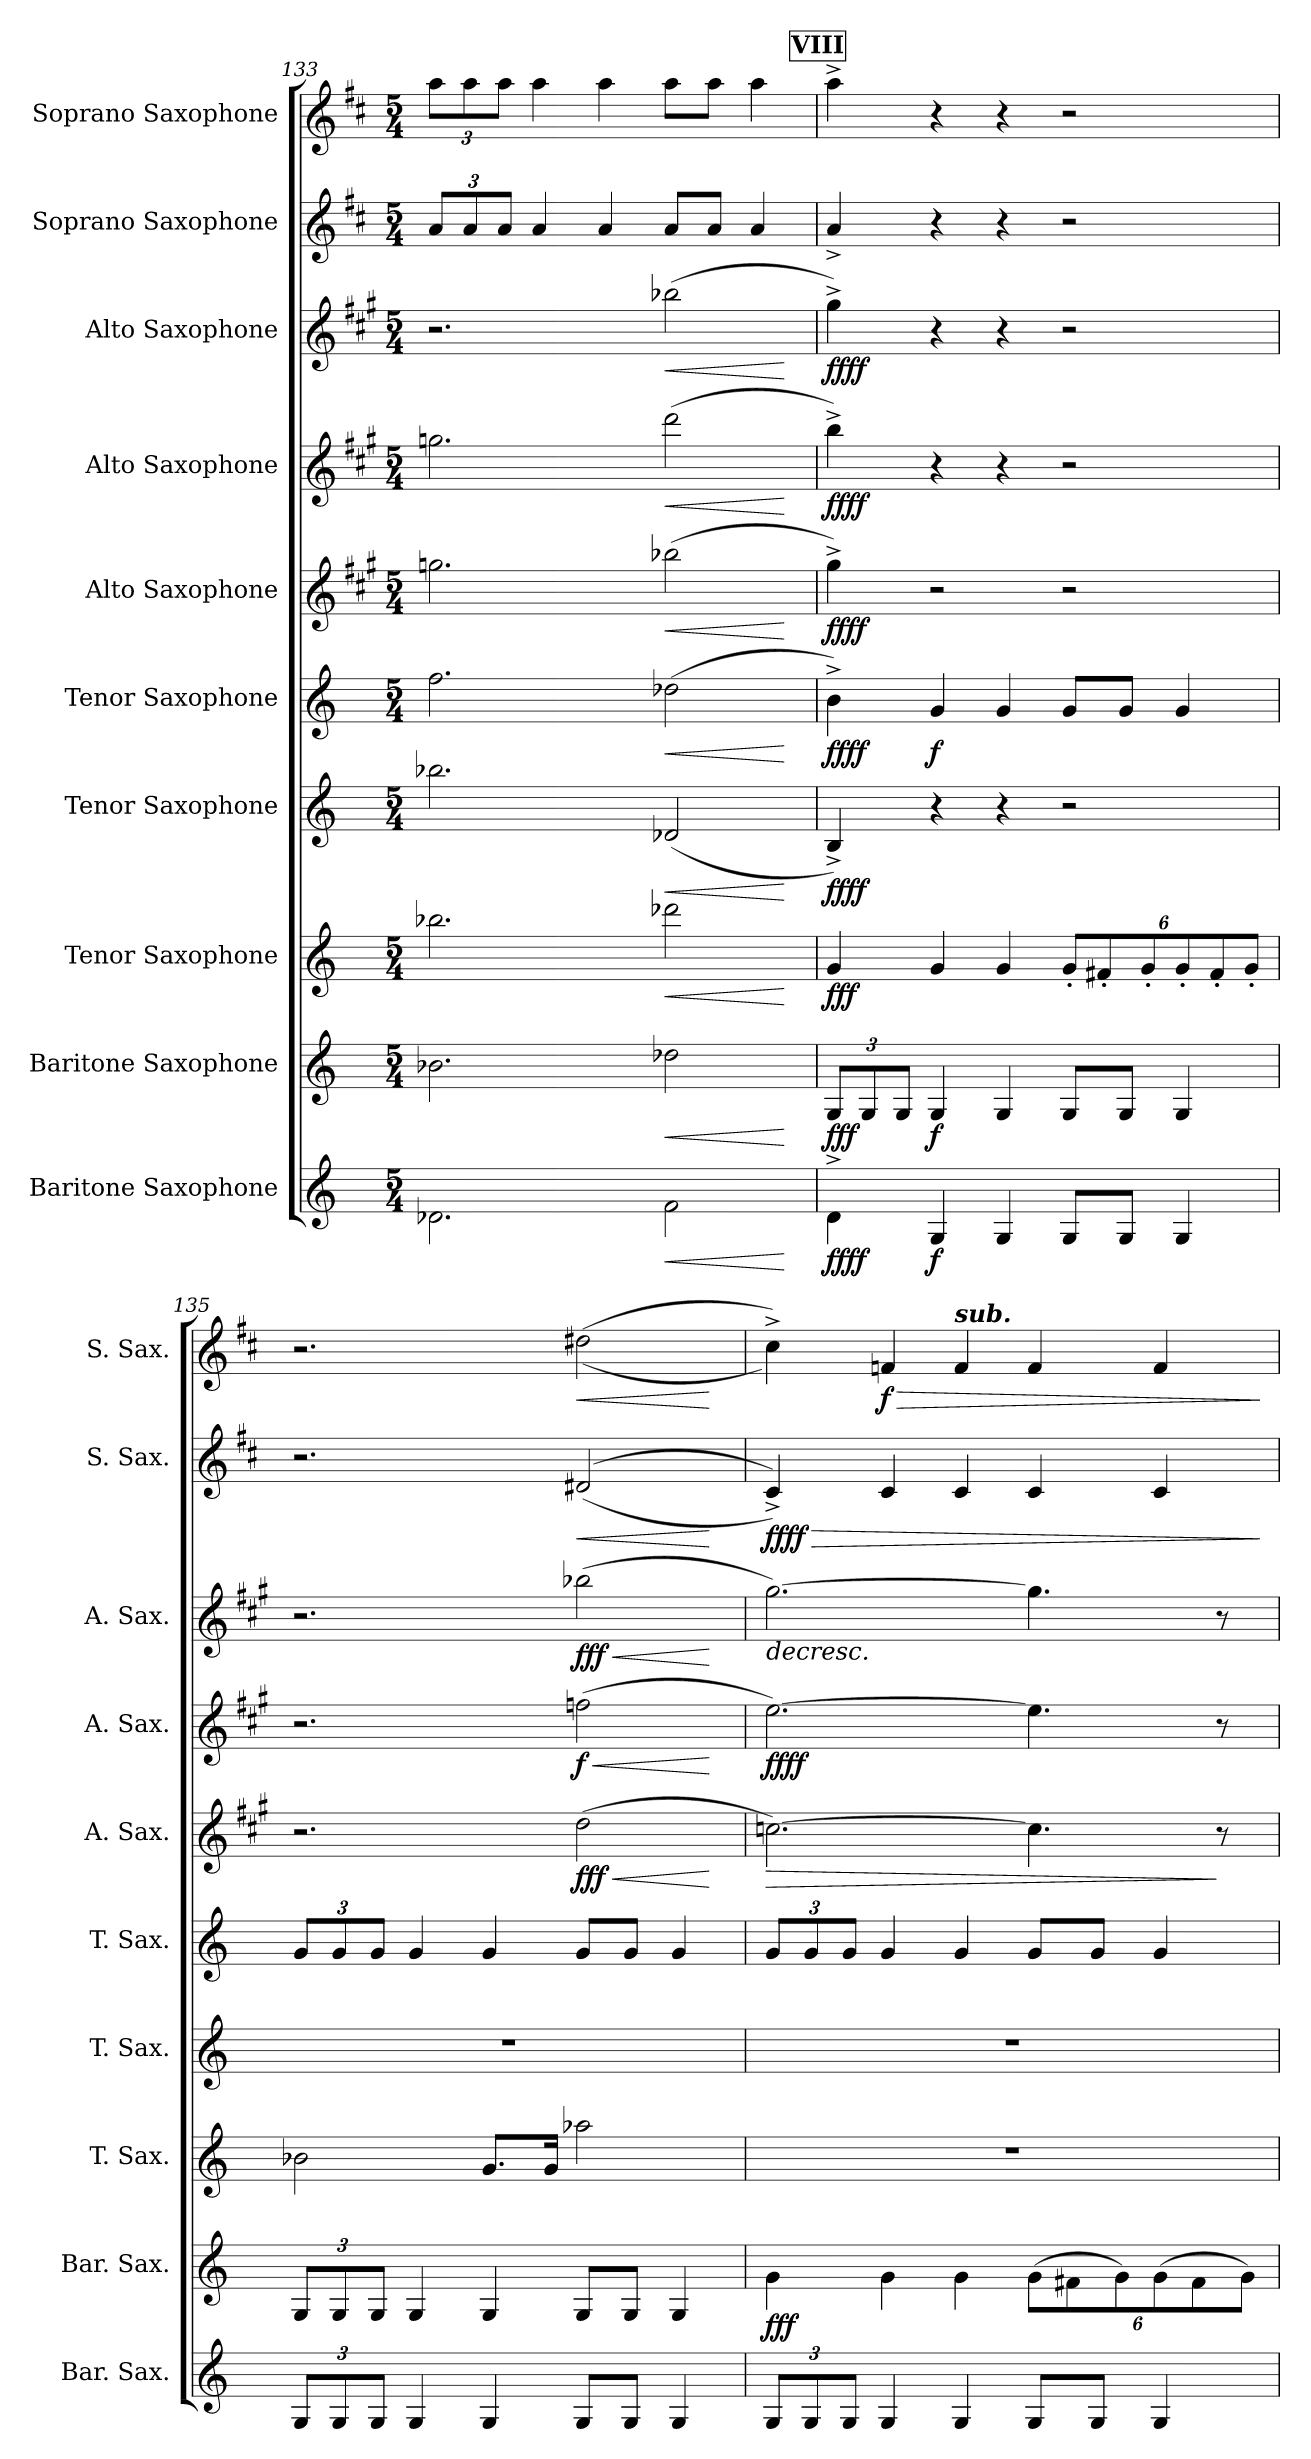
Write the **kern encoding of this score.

**kern	**dynam	**kern	**dynam	**kern	**dynam	**kern	**dynam	**kern	**dynam	**kern	**dynam	**kern	**dynam	**kern	**dynam	**kern	**dynam	**kern	**dynam
*part10	*part10	*part9	*part9	*part8	*part8	*part7	*part7	*part6	*part6	*part5	*part5	*part4	*part4	*part3	*part3	*part2	*part2	*part1	*part1
*staff10	*staff10	*staff9	*staff9	*staff8	*staff8	*staff7	*staff7	*staff6	*staff6	*staff5	*staff5	*staff4	*staff4	*staff3	*staff3	*staff2	*staff2	*staff1	*staff1
*I"Baritone Saxophone	*	*I"Baritone Saxophone	*	*I"Tenor Saxophone	*	*I"Tenor Saxophone	*	*I"Tenor Saxophone	*	*I"Alto Saxophone	*	*I"Alto Saxophone	*	*I"Alto Saxophone	*	*I"Soprano Saxophone	*	*I"Soprano Saxophone	*
*I'Bar. Sax.	*	*I'Bar. Sax.	*	*I'T. Sax.	*	*I'T. Sax.	*	*I'T. Sax.	*	*I'A. Sax.	*	*I'A. Sax.	*	*I'A. Sax.	*	*I'S. Sax.	*	*I'S. Sax.	*
*clefG2	*	*clefG2	*	*clefG2	*	*clefG2	*	*clefG2	*	*clefG2	*	*clefG2	*	*clefG2	*	*clefG2	*	*clefG2	*
*ITrd12c21	*	*ITrd12c21	*	*ITrd8c14	*	*ITrd8c14	*	*ITrd8c14	*	*ITrd5c9	*	*ITrd5c9	*	*ITrd5c9	*	*ITrd1c2	*	*ITrd1c2	*
*k[]	*	*k[]	*	*k[]	*	*k[]	*	*k[]	*	*k[]	*	*k[]	*	*k[]	*	*k[]	*	*k[]	*
*M5/4	*	*M5/4	*	*M5/4	*	*M5/4	*	*M5/4	*	*M5/4	*	*M5/4	*	*M5/4	*	*M5/4	*	*M5/4	*
*	*	*	*	*	*	*	*	*	*	*	*	*	*	*	*	*Xbrackettup	*	*Xbrackettup	*
=133	=133	=133	=133	=133	=133	=133	=133	=133	=133	=133	=133	=133	=133	=133	=133	=133	=133	=133	=133
2.D-X\	.	2.B-X\	.	2.b-X\	.	2.b-X\	.	2.f\	.	2.b-X\	.	2.b-X\	.	2.r	.	12g/L	.	12gg\L	.
.	.	.	.	.	.	.	.	.	.	.	.	.	.	.	.	12g/	.	12gg\	.
.	.	.	.	.	.	.	.	.	.	.	.	.	.	.	.	12g/J	.	12gg\J	.
.	.	.	.	.	.	.	.	.	.	.	.	.	.	.	.	4g/	.	4gg\	.
.	.	.	.	.	.	.	.	.	.	.	.	.	.	.	.	4g/	.	4gg\	.
!	!LO:HP:b	!	!LO:HP:b	!	!LO:HP:b	!	!LO:HP:b	!	!LO:HP:b	!	!LO:HP:b	!	!LO:HP:b	!	!LO:HP:b	!	!	!	!
2F\	<	2d-X\	<	2dd-X\	<	(2D-X/	<	(2d-X\	<	(2dd-X\	<	(2ff\	<	(2dd-X\	<	8g/L	.	8gg\L	.
.	.	.	.	.	.	.	.	.	.	.	.	.	.	.	.	8g/J	.	8gg\J	.
.	.	.	.	.	.	.	.	.	.	.	.	.	.	.	.	4g/	.	4gg\	.
.	[	.	[	.	[	.	[	.	[	.	[	.	[	.	[	.	.	.	.
!!LO:REH:place=s1:a:B:fs=14:t=VIII
=134	=134	=134	=134	=134	=134	=134	=134	=134	=134	=134	=134	=134	=134	=134	=134	=134	=134	=134	=134
*	*	*Xbrackettup	*	*	*	*	*	*	*	*	*	*	*	*	*	*	*	*	*
!	!LO:DY:b	!	!LO:DY:b	!	!LO:DY:b	!	!LO:DY:b	!	!LO:DY:b	!	!LO:DY:b	!	!LO:DY:b	!	!LO:DY:b	!	!	!	!
4D^\	ffff	12GG/L	fff	4G/	fff	4BB^/)	ffff	4B^\)	ffff	4b^\)	ffff	4dd^\)	ffff	4b^\)	ffff	4g^/	.	4gg^\	.
.	.	12GG/	.	.	.	.	.	.	.	.	.	.	.	.	.	.	.	.	.
.	.	12GG/J	.	.	.	.	.	.	.	.	.	.	.	.	.	.	.	.	.
!	!LO:DY:b	!	!LO:DY:b	!	!	!	!	!	!LO:DY:b	!	!	!	!	!	!	!	!	!	!
4GG/	f	4GG/	f	4G/	.	4r	.	4G/	f	2r	.	4r	.	4r	.	4r	.	4r	.
4GG/	.	4GG/	.	4G/	.	4r	.	4G/	.	.	.	4r	.	4r	.	4r	.	4r	.
*	*	*	*	*Xbrackettup	*	*	*	*	*	*	*	*	*	*	*	*	*	*	*
8GG/L	.	8GG/L	.	12G'/L	.	2r	.	8G/L	.	2r	.	2r	.	2r	.	2r	.	2r	.
.	.	.	.	12F#X'/	.	.	.	.	.	.	.	.	.	.	.	.	.	.	.
8GG/J	.	8GG/J	.	.	.	.	.	8G/J	.	.	.	.	.	.	.	.	.	.	.
.	.	.	.	12G'/	.	.	.	.	.	.	.	.	.	.	.	.	.	.	.
4GG/	.	4GG/	.	12G'/	.	.	.	4G/	.	.	.	.	.	.	.	.	.	.	.
.	.	.	.	12F#'/	.	.	.	.	.	.	.	.	.	.	.	.	.	.	.
.	.	.	.	12G'/J	.	.	.	.	.	.	.	.	.	.	.	.	.	.	.
=135	=135	=135	=135	=135	=135	=135	=135	=135	=135	=135	=135	=135	=135	=135	=135	=135	=135	=135	=135
*Xbrackettup	*	*	*	*	*	*	*	*Xbrackettup	*	*	*	*	*	*	*	*	*	*	*
12GG/L	.	12GG/L	.	2B-X\	.	4%5r	.	12G/L	.	2.r	.	2.r	.	2.r	.	2.r	.	2.r	.
12GG/	.	12GG/	.	.	.	.	.	12G/	.	.	.	.	.	.	.	.	.	.	.
12GG/J	.	12GG/J	.	.	.	.	.	12G/J	.	.	.	.	.	.	.	.	.	.	.
4GG/	.	4GG/	.	.	.	.	.	4G/	.	.	.	.	.	.	.	.	.	.	.
4GG/	.	4GG/	.	8.G/L	.	.	.	4G/	.	.	.	.	.	.	.	.	.	.	.
.	.	.	.	16G/Jk	.	.	.	.	.	.	.	.	.	.	.	.	.	.	.
!	!	!	!	!	!	!	!	!	!	!	!LO:HP:b	!	!LO:HP:b	!	!LO:HP:b	!	!LO:HP:b	!	!LO:HP:b
!	!	!	!	!	!	!	!	!	!	!	!LO:DY:n=1:b	!	!LO:DY:n=1:b	!	!LO:DY:n=1:b	!	!	!	!
8GG/L	.	8GG/L	.	2a-X\	.	.	.	8G/L	.	(2f\	< fff	(2a-X\	< f	(2dd-X\	< fff	((2c#X/	<	((2cc#X\	<
8GG/J	.	8GG/J	.	.	.	.	.	8G/J	.	.	.	.	.	.	.	.	.	.	.
4GG/	.	4GG/	.	.	.	.	.	4G/	.	.	.	.	.	.	.	.	.	.	.
.	.	.	.	.	.	.	.	.	.	.	[	.	[	.	[	.	[	.	[
!!LO:PB:g=z
=136	=136	=136	=136	=136	=136	=136	=136	=136	=136	=136	=136	=136	=136	=136	=136	=136	=136	=136	=136
!	!	!	!LO:DY:b	!	!	!	!	!	!	!	!LO:HP:b	!	!LO:DY:b	!	!LO:HP:b	!	!LO:HP:b	!	!
!	!	!	!	!	!	!	!	!	!	!	!	!	!	!	!	!	!LO:DY:n=1:b	!	!
12GG/L	.	4G\	fff	4%5r	.	4%5r	.	12G/L	.	[2.e-X\)	>	[2.g\)	ffff	[2.b\)	>	4B^/))	> ffff	4b^\))	.
12GG/	.	.	.	.	.	.	.	12G/	.	.	.	.	.	.	.	.	.	.	.
12GG/J	.	.	.	.	.	.	.	12G/J	.	.	.	.	.	.	.	.	.	.	.
!	!	!	!	!	!	!	!	!	!	!	!	!	!	!	!	!	!	!	!LO:HP:b
!	!	!	!	!	!	!	!	!	!	!	!	!	!	!	!	!	!	!	!LO:DY:n=1:b
4GG/	.	4G\	.	.	.	.	.	4G/	.	.	.	.	.	.	.	4B/	.	4e-X/	> f
!	!	!	!	!	!	!	!	!	!	!	!	!	!	!	!	!	!	!LO:TX:a:Bi:t=sub.	!
4GG/	.	4G\	.	.	.	.	.	4G/	.	.	.	.	.	.	.	4B/	.	4e-/	.
8GG/L	.	(12G\L	.	.	.	.	.	8G/L	.	4.e-\]	.	4.g\]	.	4.b\]	.	4B/	.	4e-/	.
.	.	12F#X\	.	.	.	.	.	.	.	.	.	.	.	.	.	.	.	.	.
8GG/J	.	.	.	.	.	.	.	8G/J	.	.	.	.	.	.	.	.	.	.	.
.	.	12G\)	.	.	.	.	.	.	.	.	.	.	.	.	.	.	.	.	.
4GG/	.	(12G\	.	.	.	.	.	4G/	.	.	.	.	.	.	.	4B/	.	4e-/	.
.	.	12F#\	.	.	.	.	.	.	.	.	.	.	.	.	.	.	.	.	.
!	!	!	!	!	!	!	!	!	!	!	!LO:DY:n=1:b	!	!	!	!LO:DY:b	!	!	!	!
.	.	.	.	.	.	.	.	.	.	8r	] other-dynamics	8r	.	8r	other-dynamics	.	.	.	.
.	.	12G\J)	.	.	.	.	.	.	.	.	.	.	.	.	.	.	.	.	.
.	.	.	.	.	.	.	.	.	.	.	.	.	.	.	]	.	]	.	]
=	=	=	=	=	=	=	=	=	=	=	=	=	=	=	=	=	=	=	=
*-	*-	*-	*-	*-	*-	*-	*-	*-	*-	*-	*-	*-	*-	*-	*-	*-	*-	*-	*-
